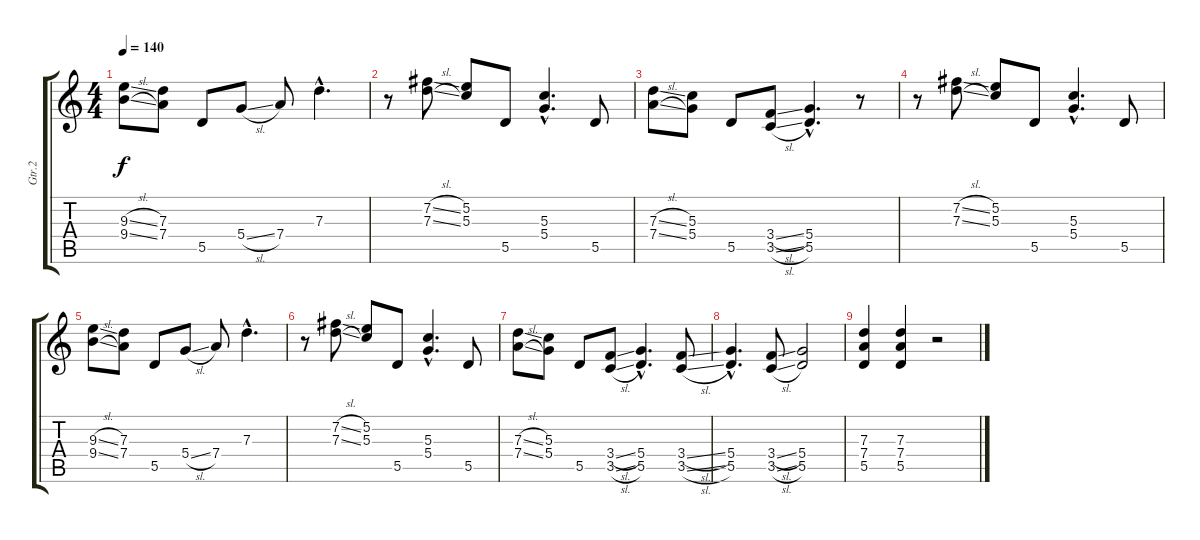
\track ("Gtr.2" "Gtr.2") {instrument overdrivenguitar}
\staff {score tabs}
\tuning (E4 B3 G3 D3 A2 E2) {hide}
\ts (4 4)
\tempo 140
\clef g2
\ks c
(9.3{sl} 9.4{sl}).8{dy f} (7.3 7.4).8 5.5.8 5.4{sl}.8 7.4.8 7.3{hac}.4{d} |
r.8 (7.2{sl} 7.3{sl}).8 (5.2 5.3).8 5.5.8 (5.3{hac} 5.4{hac}).4{d} 5.5.8 |
(7.3{sl} 7.4{sl}).8 (5.3 5.4).8 5.5.8 (3.4{sl} 3.5{sl}).8 (5.4{hac} 5.5{hac}).4{d} r.8 |
r.8 (7.2{sl} 7.3{sl}).8 (5.2 5.3).8 5.5.8 (5.3{hac} 5.4{hac}).4{d} 5.5.8 |
(9.3{sl} 9.4{sl}).8 (7.3 7.4).8 5.5.8 5.4{sl}.8 7.4.8 7.3{hac}.4{d} |
r.8 (7.2{sl} 7.3{sl}).8 (5.2 5.3).8 5.5.8 (5.3{hac} 5.4{hac}).4{d} 5.5.8 |
(7.3{sl} 7.4{sl}).8 (5.3 5.4).8 5.5.8 (3.4{sl} 3.5{sl}).8 (5.4{hac} 5.5{hac}).4{d} (3.4{sl} 3.5{sl}).8 |
(5.4{hac} 5.5{hac}).4{d} (3.4{sl} 3.5{sl}).8 (5.4 5.5).2 |
(7.3 7.4 5.5).4 (7.3 7.4 5.5).4 r.2
